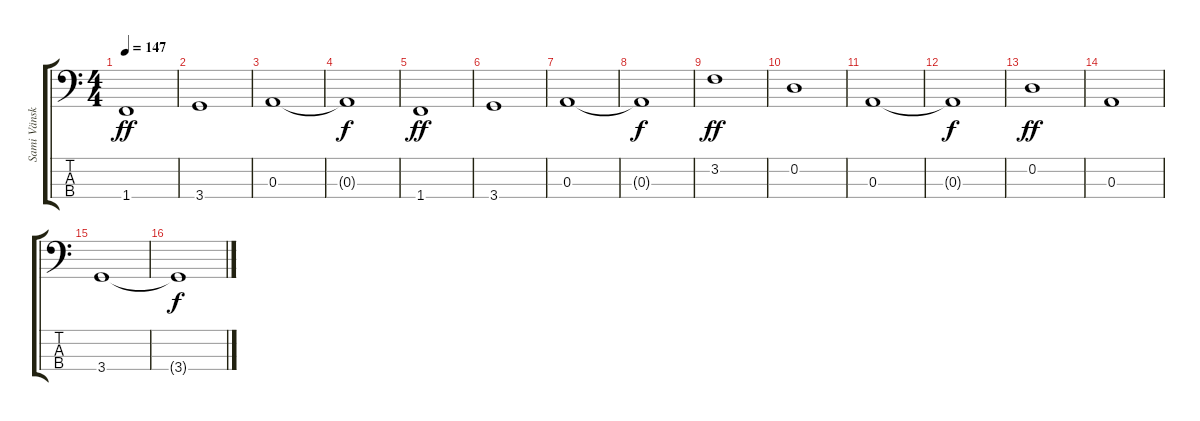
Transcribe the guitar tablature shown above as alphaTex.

\track ("Sami Vänskä" "Sami Vänsk") {instrument electricbassfinger}
\staff {score tabs}
\tuning (G2 D2 A1 E1) {hide}
\ts (4 4)
\tempo 147
\clef f4
\ks c
1.4.1{dy ff instrument electricbassfinger} |
3.4.1 |
0.3.1 |
0.3{t}.1{dy f} |
1.4.1{dy ff} |
3.4.1 |
0.3.1 |
0.3{t}.1{dy f} |
3.2.1{dy ff} |
0.2.1 |
0.3.1 |
0.3{t}.1{dy f} |
0.2.1{dy ff} |
0.3.1 |
3.4.1 |
3.4{t}.1{dy f}
